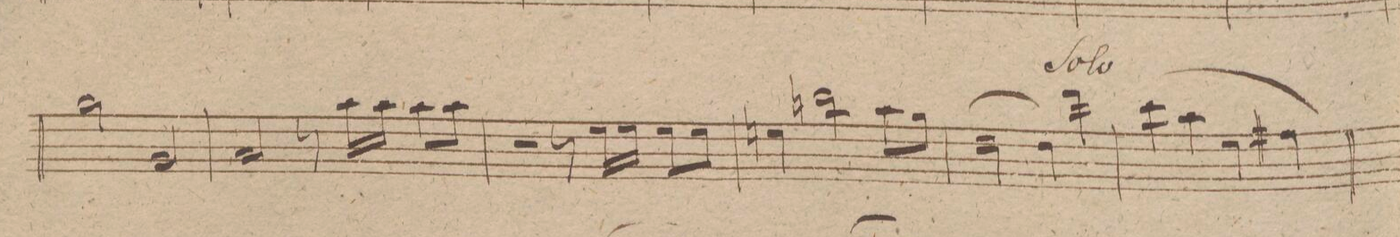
**kern	**dynam
*I"Fagotto 1mo	*
*clefF4	*
*k[f#c#g#d#]	*
*met(c)	*
*M4/4	*
2B\	.
2BB/	.
=56	=56
2C#/	.
8r	.
16c#\LL	.
16c#\JJ	.
8c#\L	.
8c#\J	.
=57	=57
2r	.
8r	.
16G#\LL	.
16G#\JJ	.
8G#\L	.
8G#\J	.
=58	=58
4Gn\	.
2dn\	.
8c#\L	.
8B\J	.
=59	=59
[2F#\	.
4F#\]	.
4f#\	.
=60	=60
(>4e\	.
4c#\	.
4G#\	.
4A#X\)	.
=61	=61
*-	*-
